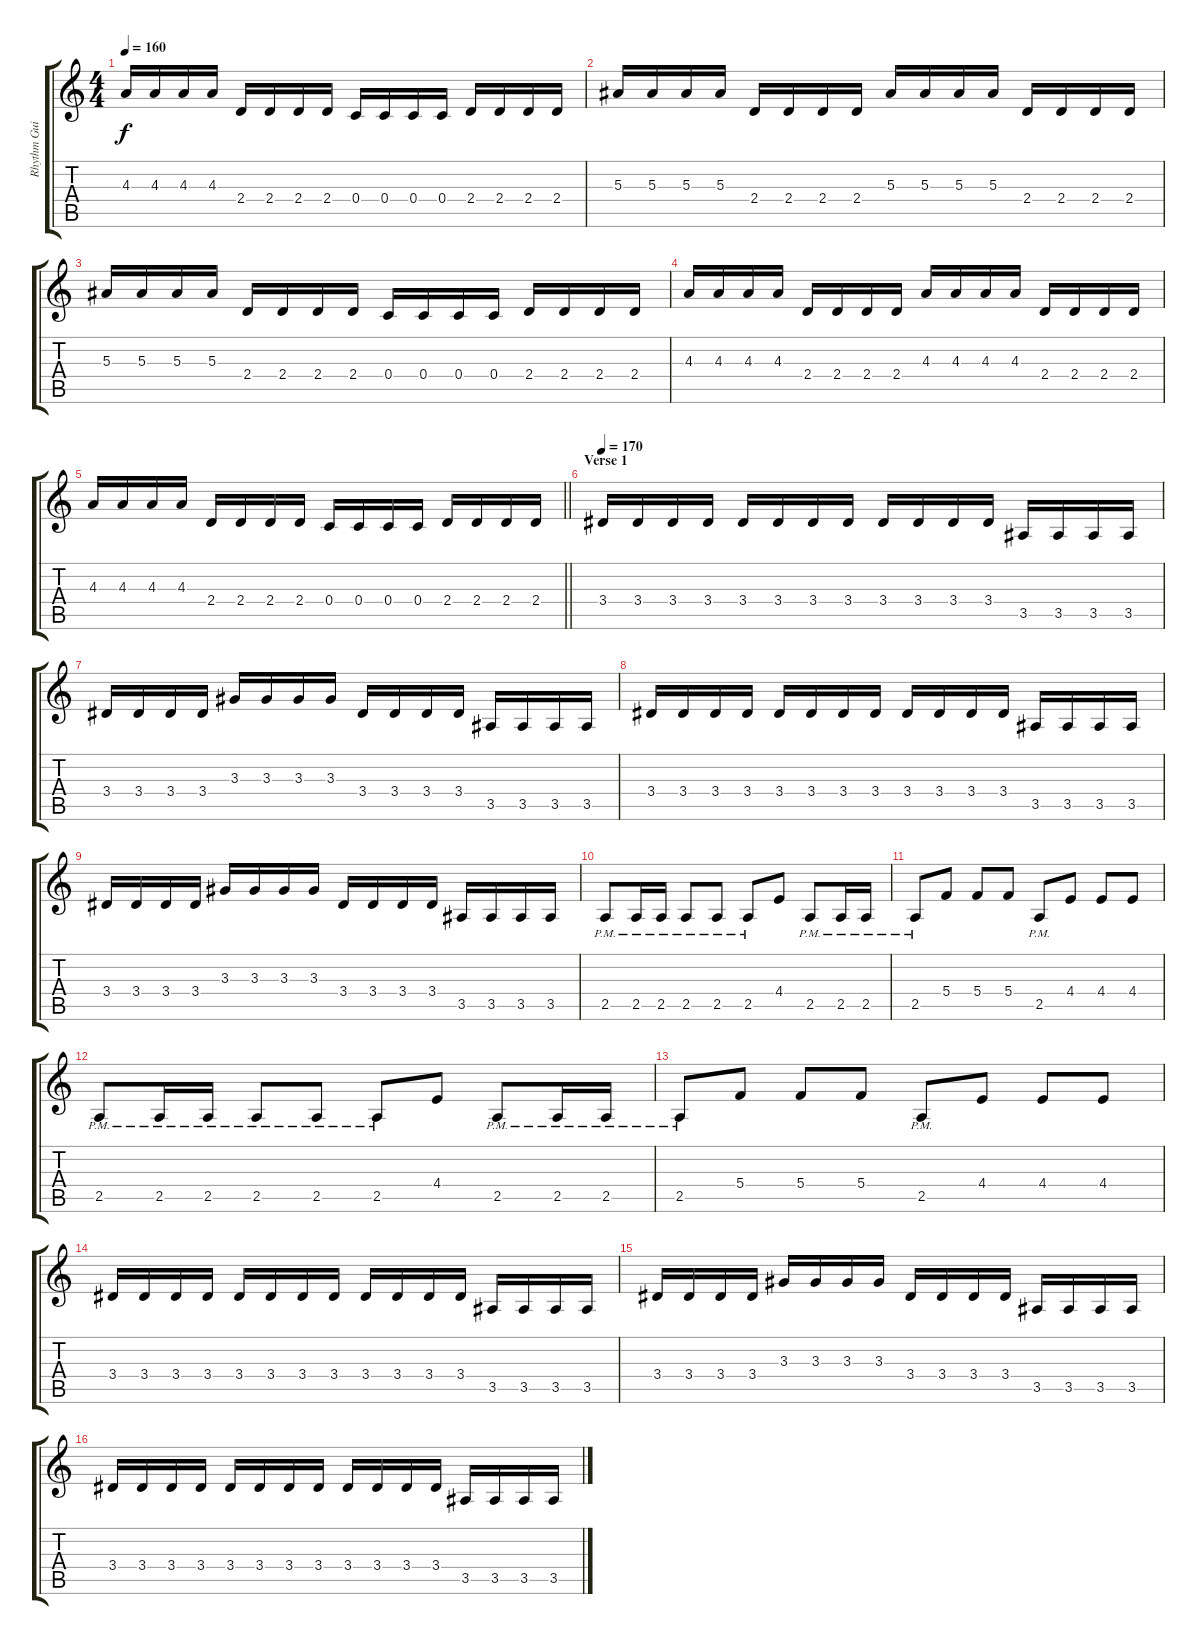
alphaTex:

\track ("Rhythm Guitar" "Rhythm Gui") {instrument distortionguitar}
\staff {score tabs}
\tuning (D4 A3 F3 C3 G2 D2) {hide}
\ts (4 4)
\tempo 160
\clef g2
\ks c
4.3.16{dy f} 4.3.16 4.3.16 4.3.16 2.4.16 2.4.16 2.4.16 2.4.16 0.4.16 0.4.16 0.4.16 0.4.16 2.4.16 2.4.16 2.4.16 2.4.16 |
5.3.16 5.3.16 5.3.16 5.3.16 2.4.16 2.4.16 2.4.16 2.4.16 5.3.16 5.3.16 5.3.16 5.3.16 2.4.16 2.4.16 2.4.16 2.4.16 |
5.3.16 5.3.16 5.3.16 5.3.16 2.4.16 2.4.16 2.4.16 2.4.16 0.4.16 0.4.16 0.4.16 0.4.16 2.4.16 2.4.16 2.4.16 2.4.16 |
4.3.16 4.3.16 4.3.16 4.3.16 2.4.16 2.4.16 2.4.16 2.4.16 4.3.16 4.3.16 4.3.16 4.3.16 2.4.16 2.4.16 2.4.16 2.4.16 |
\barLineRight lightlight
4.3.16 4.3.16 4.3.16 4.3.16 2.4.16 2.4.16 2.4.16 2.4.16 0.4.16 0.4.16 0.4.16 0.4.16 2.4.16 2.4.16 2.4.16 2.4.16 |
\section ("" "Verse 1")
\tempo 170
3.4.16 3.4.16 3.4.16 3.4.16 3.4.16 3.4.16 3.4.16 3.4.16 3.4.16 3.4.16 3.4.16 3.4.16 3.5.16 3.5.16 3.5.16 3.5.16 |
3.4.16 3.4.16 3.4.16 3.4.16 3.3.16 3.3.16 3.3.16 3.3.16 3.4.16 3.4.16 3.4.16 3.4.16 3.5.16 3.5.16 3.5.16 3.5.16 |
3.4.16 3.4.16 3.4.16 3.4.16 3.4.16 3.4.16 3.4.16 3.4.16 3.4.16 3.4.16 3.4.16 3.4.16 3.5.16 3.5.16 3.5.16 3.5.16 |
3.4.16 3.4.16 3.4.16 3.4.16 3.3.16 3.3.16 3.3.16 3.3.16 3.4.16 3.4.16 3.4.16 3.4.16 3.5.16 3.5.16 3.5.16 3.5.16 |
2.5{pm}.8 2.5{pm}.16 2.5{pm}.16 2.5{pm}.8 2.5{pm}.8 2.5{pm}.8 4.4.8 2.5{pm}.8 2.5{pm}.16 2.5{pm}.16 |
2.5{pm}.8 5.4.8 5.4.8 5.4.8 2.5{pm}.8 4.4.8 4.4.8 4.4.8 |
2.5{pm}.8 2.5{pm}.16 2.5{pm}.16 2.5{pm}.8 2.5{pm}.8 2.5{pm}.8 4.4.8 2.5{pm}.8 2.5{pm}.16 2.5{pm}.16 |
2.5{pm}.8 5.4.8 5.4.8 5.4.8 2.5{pm}.8 4.4.8 4.4.8 4.4.8 |
3.4.16 3.4.16 3.4.16 3.4.16 3.4.16 3.4.16 3.4.16 3.4.16 3.4.16 3.4.16 3.4.16 3.4.16 3.5.16 3.5.16 3.5.16 3.5.16 |
3.4.16 3.4.16 3.4.16 3.4.16 3.3.16 3.3.16 3.3.16 3.3.16 3.4.16 3.4.16 3.4.16 3.4.16 3.5.16 3.5.16 3.5.16 3.5.16 |
3.4.16 3.4.16 3.4.16 3.4.16 3.4.16 3.4.16 3.4.16 3.4.16 3.4.16 3.4.16 3.4.16 3.4.16 3.5.16 3.5.16 3.5.16 3.5.16
